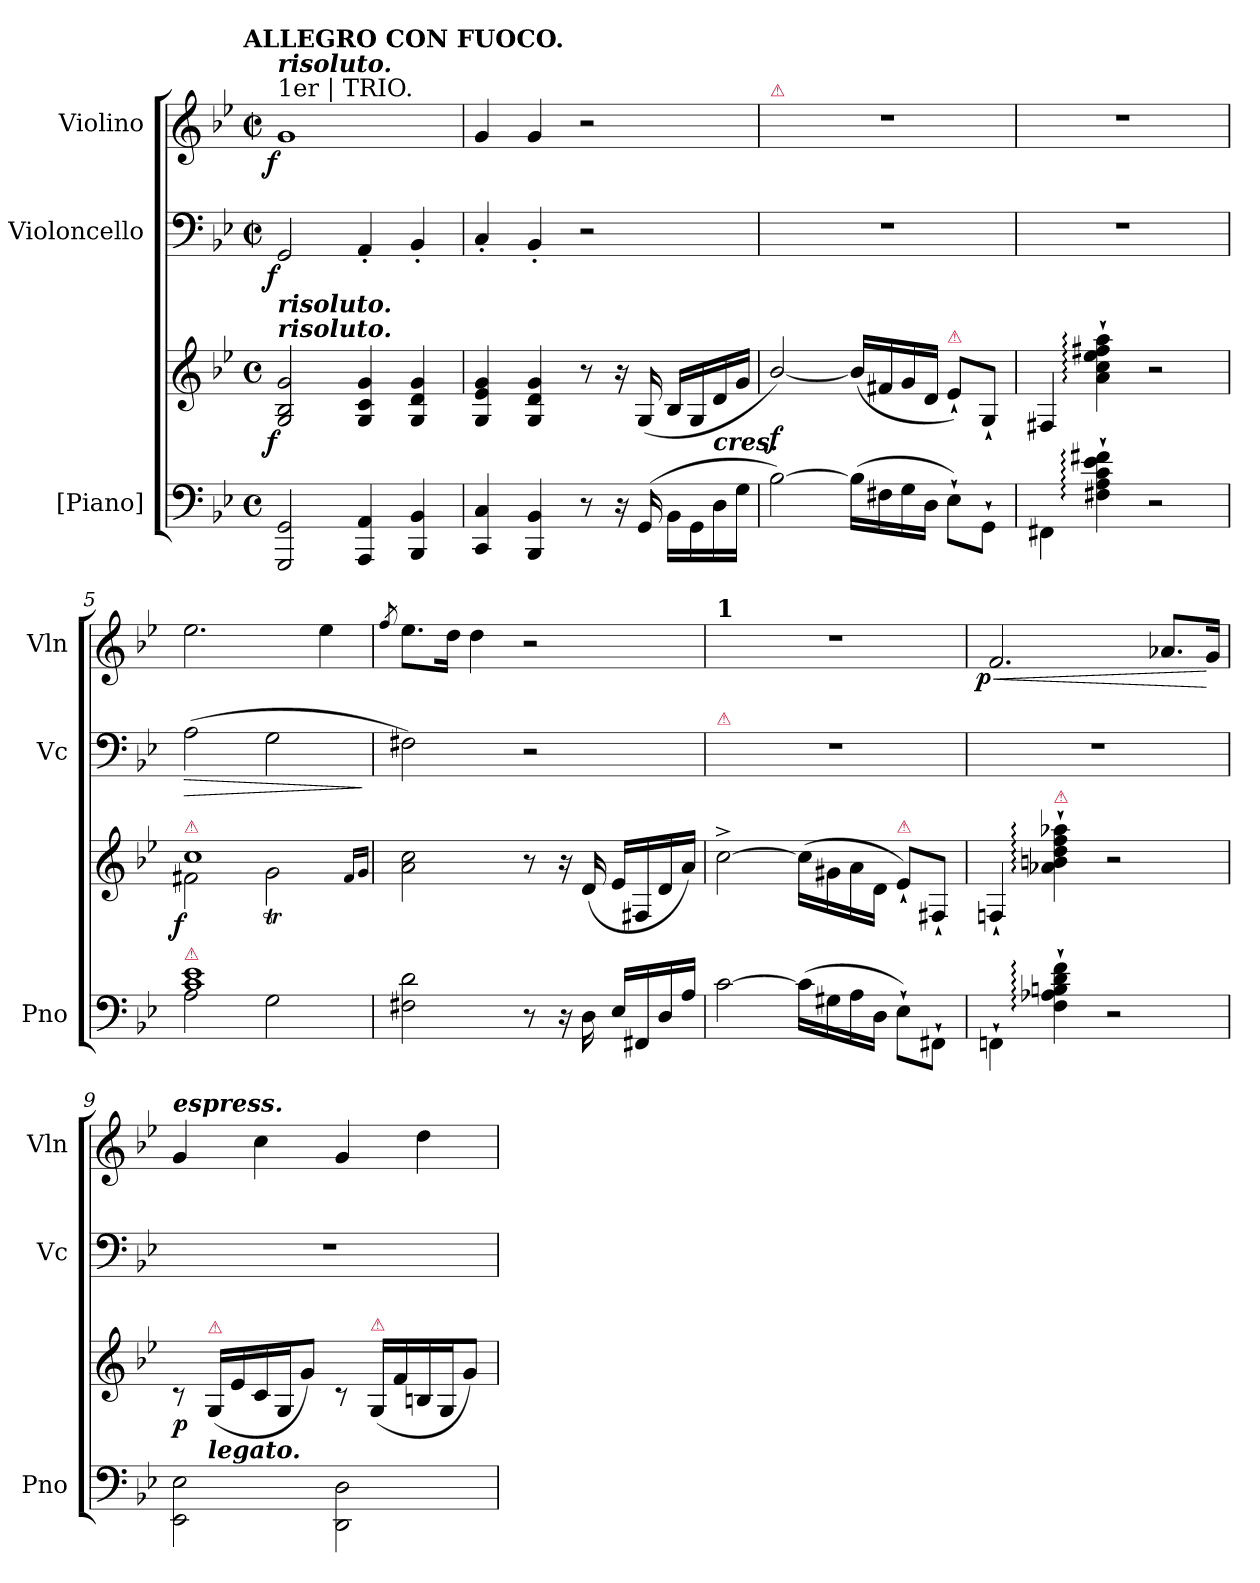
**kern	**kern	**dynam	**kern	**dynam	**kern	**dynam
*part3	*part3	*part3	*part2	*part2	*part1	*part1
*staff4	*staff3	*staff3/4	*staff2	*staff2	*staff1	*staff1
*I"[Piano]	*	*	*I"Violoncello	*	*I"Violino	*
*I'Pno	*	*	*I'Vc	*	*I'Vln	*
*clefF4	*clefG2	*	*clefF4	*	*clefG2	*
*k[b-e-]	*k[b-e-]	*	*k[b-e-]	*	*k[b-e-]	*
*g:	*g:	*	*g:	*	*g:	*
!!LO:TX:omd:t=ALLEGRO CON FUOCO.
*M4/4	*M4/4	*	*M2/2	*	*M2/2	*
*met(c)	*met(c)	*	*met(c|)	*	*met(c|)	*
*MM132	*MM132	*	*MM132	*	*MM132	*
=1	=1	=1	=1	=1	=1	=1
!	!	!	!	!	!LO:TX:a:t=1er | TRIO.	!
!	!	!	!	!	!LO:TX:a:Bi:t=risoluto.	!
!	!	!	!LO:TX:b:Bi:t=risoluto.	!	!	!
!	!LO:TX:a:Bi:t=risoluto.	!	!	!	!	!
!	!	!LO:DY:rj	!	!LO:DY:rj	!	!LO:DY:rj
2GGG 2GG	2G 2B- 2g	f	2GG	f	1g	f
4AAA 4AA	4G 4c 4g	.	4AA'<	.	.	.
4BBB- 4BB-	4G 4d 4g	.	4BB-'<	.	.	.
=2	=2	=2	=2	=2	=2	=2
4CC 4C	4G 4e- 4g	.	4C'<	.	4g	.
4BBB- 4BB-	4G 4d 4g	.	4BB-'<	.	4g	.
8r	8r	.	2r	.	2r	.
16r	16r	.	.	.	.	.
(16GG	(>16G	.	.	.	.	.
16BB-\LL	16B-LL	.	.	.	.	.
16GG\	16G	.	.	.	.	.
!	!LO:TX:c:Bi:t=cres.	!	!	!	!	!
16D\	16d	.	.	.	.	.
16G\JJ	16gJJ	.	.	.	.	.
=3	=3	=3	=3	=3	=3	=3
!	!	!	!	!	!LO:TX:a:color=crimson:t=⚠	!
[2B-)	[2b-/)	f	1rF	.	1rdd	.
(16B-LL]	(16b-LL]	.	.	.	.	.
16F#X	16f#X	.	.	.	.	.
16G	16g	.	.	.	.	.
16DJJ	16dJJ	.	.	.	.	.
!	!LO:TX:a:color=crimson:t=⚠	!	!	!	!	!
8E-`>\L)	8e-`>\L)	.	.	.	.	.
8GG`>J	8G`>/J	.	.	.	.	.
=4	=4	=4	=4	=4	=4	=4
4FF#X\	4F#X/	.	1rF	.	1rdd	.
4F#X:`>\ 4A:`>\ 4c:`>\ 4e-:`>\ 4f#X:`>\	4a:`>\ 4cc:`>\ 4ee-:`>\ 4ff#X:`>\ 4aa:`>\	.	.	.	.	.
2r	2r	.	.	.	.	.
=5	=5	=5	=5	=5	=5	=5
*^	*^	*	*	*	*	*
!	!	!LO:TX:a:color=crimson:t=⚠	!	!	!	!	!	!
!LO:TX:a:color=crimson:t=⚠	!	!	!	!	!	!	!	!
!	!	!	!	!LO:DY:rj	!	!LO:HP:b	!	!
1c 1e-	2A	1cc	2f#X	f	(>2A	>	2.ee-	.
.	2G	.	2gT	.	2G	.	.	.
.	.	.	.	.	.	.	4ee-	.
*v	*v	*	*	*	*	*	*	*
*	*v	*v	*	*	*	*	*
.	16qqf#/LL	.	.	.	.	.
.	16qqg/JJ	.	.	.	.	.
.	.	.	.	]	.	.
=6	=6	=6	=6	=6	=6	=6
.	.	.	.	.	8qff/	.
2F#X 2d	2a 2cc	.	2F#X)	.	8.ee-L	.
.	.	.	.	.	16ddJk	.
.	.	.	.	.	4dd	.
8r	8r	.	2r	.	2r	.
16r	16r	.	.	.	.	.
16D	(>16d	.	.	.	.	.
16E-LL	16e-LL	.	.	.	.	.
16FF#X	16F#X	.	.	.	.	.
16D	16d	.	.	.	.	.
16AJJ	16aJJ)	.	.	.	.	.
=7	=7	=7	=7	=7	=7	=7
!	!	!	!	!	!LO:TX:a:B:t=1	!
!	!	!	!LO:TX:a:color=crimson:t=⚠	!	!	!
[2c	[2cc^<	.	1rF	.	1r	.
(16cLL]	(16cc\LL]	.	.	.	.	.
16G#X	16g#X	.	.	.	.	.
16A	16a	.	.	.	.	.
16DJJ	16dJJ	.	.	.	.	.
!	!LO:TX:a:color=crimson:t=⚠	!	!	!	!	!
8E-`>\L)	8e-`>\L)	.	.	.	.	.
8FF#X`>J	8F#X`>/J	.	.	.	.	.
=8	=8	=8	=8	=8	=8	=8
!	!	!	!	!	!	!LO:HP:b
!	!	!	!	!	!	!LO:DY:n=1:rj
4FFn`>\	4Fn`>/	.	1rF	.	2.f	< p
!	!LO:TX:a:color=crimson:t=⚠	!	!	!	!	!
4F:`> 4A-X:`> 4Bn:`> 4d:`> 4f:`>	4a-X:`> 4bn:`> 4dd:`> 4ff:`> 4aa-X:`>	.	.	.	.	.
2r	2r	.	.	.	.	.
.	.	.	.	.	8.a-XL	.
.	.	.	.	.	16gJk	[
=9	=9	=9	=9	=9	=9	=9
!	!	!	!	!	!LO:TX:a:Bi:t=espress.	!
*^	*	*	*	*	*	*
2EE-\ 2E-\	8ryy	8rc	p	1rF	.	4g	.
!	!	!LO:TX:a:color=crimson:t=⚠	!	!	!	!	!
!	!LO:TX:a:Bi:t=legato.	!	!	!	!	!	!
.	2..ryy	(>16G/LL	.	.	.	.	.
.	.	16e-/	.	.	.	.	.
.	.	16c/	.	.	.	4cc	.
.	.	16G/J	.	.	.	.	.
.	.	8g\J)	.	.	.	.	.
2DD\ 2D\	.	8rc	.	.	.	4g	.
!	!	!LO:TX:a:color=crimson:t=⚠	!	!	!	!	!
.	.	(>16G/LL	.	.	.	.	.
.	.	16f/	.	.	.	.	.
.	.	16Bn/	.	.	.	4dd	.
.	.	16G/J	.	.	.	.	.
.	.	8g\J)	.	.	.	.	.
*v	*v	*	*	*	*	*	*
=	=	=	=	=	=	=
*-	*-	*-	*-	*-	*-	*-
